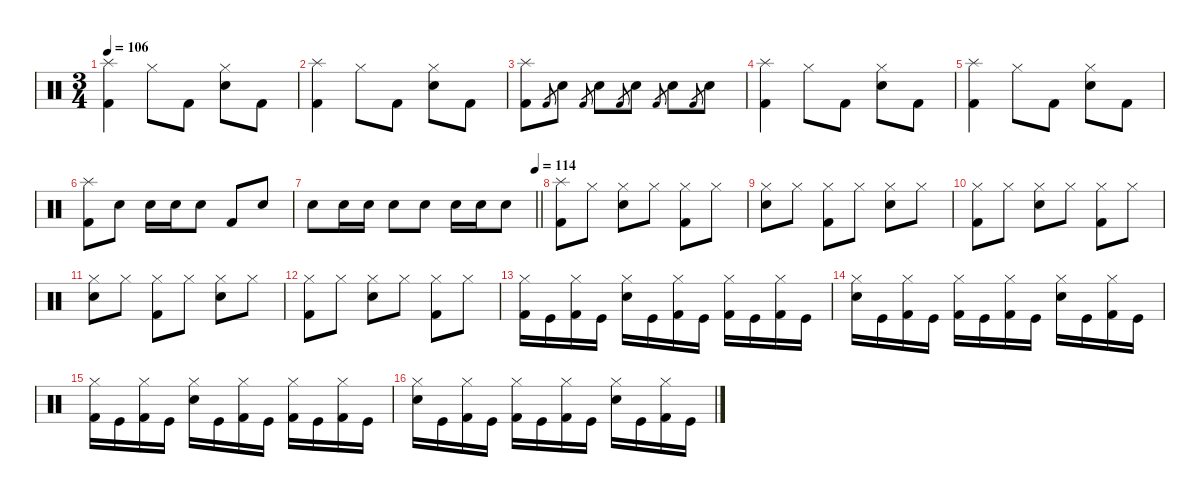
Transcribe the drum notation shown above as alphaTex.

\defaultSystemsLayout 4
\hideDynamics
\bracketExtendMode nobrackets
\singleTrackTrackNamePolicy hidden
\multiTrackTrackNamePolicy hidden
\otherSystemsTrackNameOrientation horizontal
\track ("Lars Ulrich" "drm.") {instrument percussion}
\staff {score}
\articulation defaults
\ts (3 4)
\tempo 106
\clef neutral
\ks c
("Splash (hit)" "Kick (hit) 2").4{dy fff beam Down} "Hi-Hat (closed)".8{dy f beam Down} "Kick (hit) 2".8{beam Down} ("Hi-Hat (closed)" "Snare (hit) 2").8{dy fff beam Down} "Kick (hit) 2".8{dy f beam Down} |
("Splash (hit)" "Kick (hit) 2").4{dy fff beam Down} "Hi-Hat (closed)".8{dy f beam Down} "Kick (hit) 2".8{beam Down} ("Hi-Hat (closed)" "Snare (hit) 2").8{dy fff beam Down} "Kick (hit) 2".8{dy f beam Down} |
("Splash (hit)" "Kick (hit) 2").8{dy fff beam Down} "Kick (hit) 2".8{gr dy mf beam Up} "Snare (hit) 2".8{dy f beam Down} "Kick (hit) 2".8{gr dy mf beam Up} "Snare (hit) 2".8{dy f beam Down} "Kick (hit) 2".8{gr dy mf beam Up} "Snare (hit) 2".8{dy f beam Down} "Kick (hit) 2".8{gr dy mf beam Up} "Snare (hit) 2".8{dy f beam Down} "Kick (hit) 2".8{gr dy mf beam Up} "Snare (hit) 2".8{dy f beam Down} |
("Splash (hit)" "Kick (hit) 2").4{dy fff beam Down} "Hi-Hat (closed)".8{dy f beam Down} "Kick (hit) 2".8{beam Down} ("Hi-Hat (closed)" "Snare (hit) 2").8{dy fff beam Down} "Kick (hit) 2".8{dy f beam Down} |
("Splash (hit)" "Kick (hit) 2").4{dy fff beam Down} "Hi-Hat (closed)".8{dy f beam Down} "Kick (hit) 2".8{beam Down} ("Hi-Hat (closed)" "Snare (hit) 2").8{dy fff beam Down} "Kick (hit) 2".8{dy f beam Down} |
("Splash (hit)" "Kick (hit) 2").8{dy fff beam Down} "Snare (hit) 2".8{dy f beam Down} "Snare (hit) 2".16{beam Down} "Snare (hit) 2".16{beam Down} "Snare (hit) 2".8{beam Down} "Kick (hit) 2".8{beam Up} "Snare (hit) 2".8{beam Up} |
\tempo (114 1)
\barLineRight lightlight "Snare (hit) 2".8{beam Down} "Snare (hit) 2".16{beam Down} "Snare (hit) 2".16{beam Down} "Snare (hit) 2".8{beam Down} "Snare (hit) 2".8{beam Down} "Snare (hit) 2".16{beam Down} "Snare (hit) 2".16{beam Down} "Snare (hit) 2".8{beam Down}
|
("Splash (hit)" "Kick (hit) 2").8{dy fff beam Down} "Hi-Hat (closed)".8{dy f beam Down} ("Hi-Hat (closed)" "Snare (hit) 2").8{beam Down} "Hi-Hat (closed)".8{beam Down} ("Hi-Hat (closed)" "Kick (hit) 2").8{beam Down} "Hi-Hat (closed)".8{beam Down} |
("Hi-Hat (closed)" "Snare (hit) 2").8{beam Down} "Hi-Hat (closed)".8{beam Down} ("Hi-Hat (closed)" "Kick (hit) 2").8{beam Down} "Hi-Hat (closed)".8{beam Down} ("Hi-Hat (closed)" "Snare (hit) 2").8{beam Down} "Hi-Hat (closed)".8{beam Down} |
("Hi-Hat (closed)" "Kick (hit) 2").8{dy fff beam Down} "Hi-Hat (closed)".8{dy f beam Down} ("Hi-Hat (closed)" "Snare (hit) 2").8{beam Down} "Hi-Hat (closed)".8{beam Down} ("Hi-Hat (closed)" "Kick (hit) 2").8{beam Down} "Hi-Hat (closed)".8{beam Down} |
("Hi-Hat (closed)" "Snare (hit) 2").8{beam Down} "Hi-Hat (closed)".8{beam Down} ("Hi-Hat (closed)" "Kick (hit) 2").8{beam Down} "Hi-Hat (closed)".8{beam Down} ("Hi-Hat (closed)" "Snare (hit) 2").8{beam Down} "Hi-Hat (closed)".8{beam Down} |
("Hi-Hat (closed)" "Kick (hit) 2").8{dy fff beam Down} "Hi-Hat (closed)".8{dy f beam Down} ("Hi-Hat (closed)" "Snare (hit) 2").8{beam Down} "Hi-Hat (closed)".8{beam Down} ("Hi-Hat (closed)" "Kick (hit) 2").8{beam Down} "Hi-Hat (closed)".8{beam Down} |
("Hi-Hat (closed)" "Kick (hit) 2").16{beam Down} "Kick (hit)".16{beam Down} ("Hi-Hat (closed)" "Kick (hit) 2").16{beam Down} "Kick (hit)".16{beam Down} ("Hi-Hat (closed)" "Snare (hit) 2").16{beam Down} "Kick (hit)".16{beam Down} ("Hi-Hat (closed)" "Kick (hit) 2").16{beam Down} "Kick (hit)".16{beam Down} ("Hi-Hat (closed)" "Kick (hit) 2").16{beam Down} "Kick (hit)".16{beam Down} ("Hi-Hat (closed)" "Kick (hit) 2").16{beam Down} "Kick (hit)".16{beam Down} |
("Hi-Hat (closed)" "Snare (hit) 2").16{beam Down} "Kick (hit)".16{beam Down} ("Hi-Hat (closed)" "Kick (hit) 2").16{beam Down} "Kick (hit)".16{beam Down} ("Hi-Hat (closed)" "Kick (hit) 2").16{beam Down} "Kick (hit)".16{beam Down} ("Hi-Hat (closed)" "Kick (hit) 2").16{beam Down} "Kick (hit)".16{beam Down} ("Hi-Hat (closed)" "Snare (hit) 2").16{beam Down} "Kick (hit)".16{beam Down} ("Hi-Hat (closed)" "Kick (hit) 2").16{beam Down} "Kick (hit)".16{beam Down} |
("Hi-Hat (closed)" "Kick (hit) 2").16{beam Down} "Kick (hit)".16{beam Down} ("Hi-Hat (closed)" "Kick (hit) 2").16{beam Down} "Kick (hit)".16{beam Down} ("Hi-Hat (closed)" "Snare (hit) 2").16{beam Down} "Kick (hit)".16{beam Down} ("Hi-Hat (closed)" "Kick (hit) 2").16{beam Down} "Kick (hit)".16{beam Down} ("Hi-Hat (closed)" "Kick (hit) 2").16{beam Down} "Kick (hit)".16{beam Down} ("Hi-Hat (closed)" "Kick (hit) 2").16{beam Down} "Kick (hit)".16{beam Down} |
("Hi-Hat (closed)" "Snare (hit) 2").16{beam Down} "Kick (hit)".16{beam Down} ("Hi-Hat (closed)" "Kick (hit) 2").16{beam Down} "Kick (hit)".16{beam Down} ("Hi-Hat (closed)" "Kick (hit) 2").16{beam Down} "Kick (hit)".16{beam Down} ("Hi-Hat (closed)" "Kick (hit) 2").16{beam Down} "Kick (hit)".16{beam Down} ("Hi-Hat (closed)" "Snare (hit) 2").16{beam Down} "Kick (hit)".16{beam Down} ("Hi-Hat (closed)" "Kick (hit) 2").16{beam Down} "Kick (hit)".16{beam Down}
